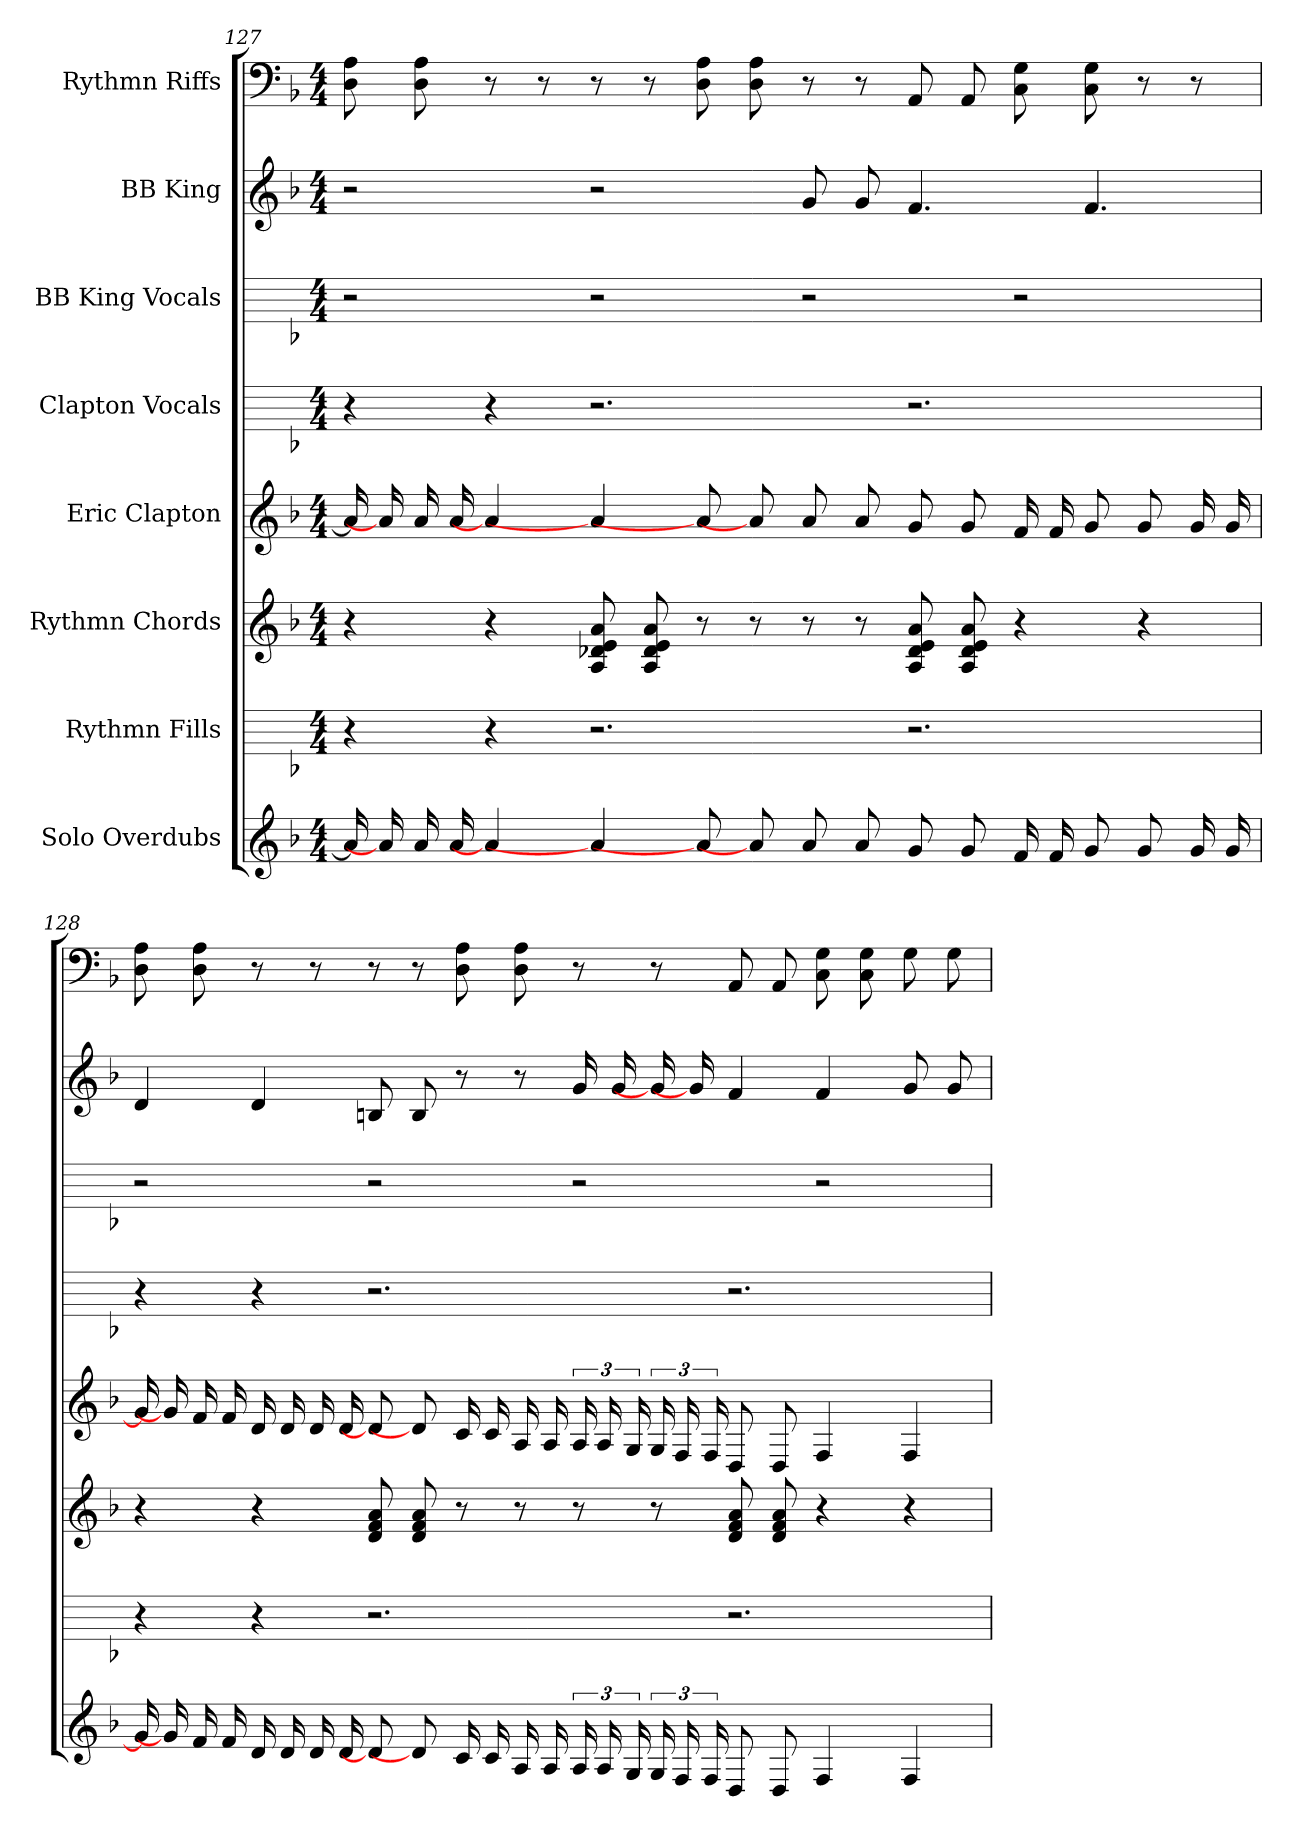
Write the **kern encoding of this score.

**kern	**kern	**kern	**kern	**kern	**kern	**kern	**kern
*part8	*part7	*part6	*part5	*part4	*part3	*part2	*part1
*staff8	*staff7	*staff6	*staff5	*staff4	*staff3	*staff2	*staff1
*I"Solo Overdubs	*I"Rythmn Fills	*I"Rythmn Chords	*I"Eric Clapton	*I"Clapton Vocals	*I"BB King Vocals	*I"BB King	*I"Rythmn Riffs
*	*	*	*	*	*	*	*
*k[b-]	*k[b-]	*k[b-]	*k[b-]	*k[b-]	*k[b-]	*k[b-]	*k[b-]
*M4/4	*M4/4	*M4/4	*M4/4	*M4/4	*M4/4	*M4/4	*M4/4
=127	=127	=127	=127	=127	=127	=127	=127
16a]	4r	4r	16a]	4r	2r	2r	8A 8D
16a]	.	.	16a]	.	.	.	.
16a	.	.	16a	.	.	.	8A 8D
16a	.	.	16a	.	.	.	.
4a]	4r	4r	4a]	4r	.	.	8r
.	.	.	.	.	.	.	8r
4a]	2.r	8a 8e 8d- 8A	4a]	2.r	2r	2r	8r
.	.	8a 8e 8d- 8A	.	.	.	.	8r
8a]	.	8r	8a]	.	.	.	8A 8D
8a]	.	8r	8a]	.	.	.	8A 8D
8a	.	8r	8a	.	2r	8g	8r
8a	.	8r	8a	.	.	8g	8r
8g	2.r	8a 8e 8d- 8A	8g	2.r	.	4.f	8AA
8g	.	8a 8e 8d- 8A	8g	.	.	.	8AA
16f	.	4r	16f	.	2r	.	8G 8C
16f	.	.	16f	.	.	.	.
8g	.	.	8g	.	.	4.f	8G 8C
8g	.	4r	8g	.	.	.	8r
16g	.	.	16g	.	.	.	8r
16g	.	.	16g	.	.	.	.
=128	=128	=128	=128	=128	=128	=128	=128
16g]	4r	4r	16g]	4r	2r	4d	8A 8D
16g]	.	.	16g]	.	.	.	.
16f	.	.	16f	.	.	.	8A 8D
16f	.	.	16f	.	.	.	.
16d	4r	4r	16d	4r	.	4d	8r
16d	.	.	16d	.	.	.	.
16d	.	.	16d	.	.	.	8r
16d	.	.	16d	.	.	.	.
8d]	2.r	8a 8f 8d	8d]	2.r	2r	8B	8r
8d]	.	8a 8f 8d	8d]	.	.	8B	8r
16c	.	8r	16c	.	.	8r	8A 8D
16c	.	.	16c	.	.	.	.
16A	.	8r	16A	.	.	8r	8A 8D
16A	.	.	16A	.	.	.	.
24A	.	8r	24A	.	2r	16g	8r
24A	.	.	24A	.	.	.	.
.	.	.	.	.	.	16g	.
24G	.	.	24G	.	.	.	.
24G	.	8r	24G	.	.	16g]	8r
24F	.	.	24F	.	.	.	.
.	.	.	.	.	.	16g]	.
24F	.	.	24F	.	.	.	.
8D	2.r	8a 8f 8d	8D	2.r	.	4f	8AA
8D	.	8a 8f 8d	8D	.	.	.	8AA
4F	.	4r	4F	.	2r	4f	8G 8C
.	.	.	.	.	.	.	8G 8C
4F	.	4r	4F	.	.	8g	8G
.	.	.	.	.	.	8g	8G
=	=	=	=	=	=	=	=
*-	*-	*-	*-	*-	*-	*-	*-
